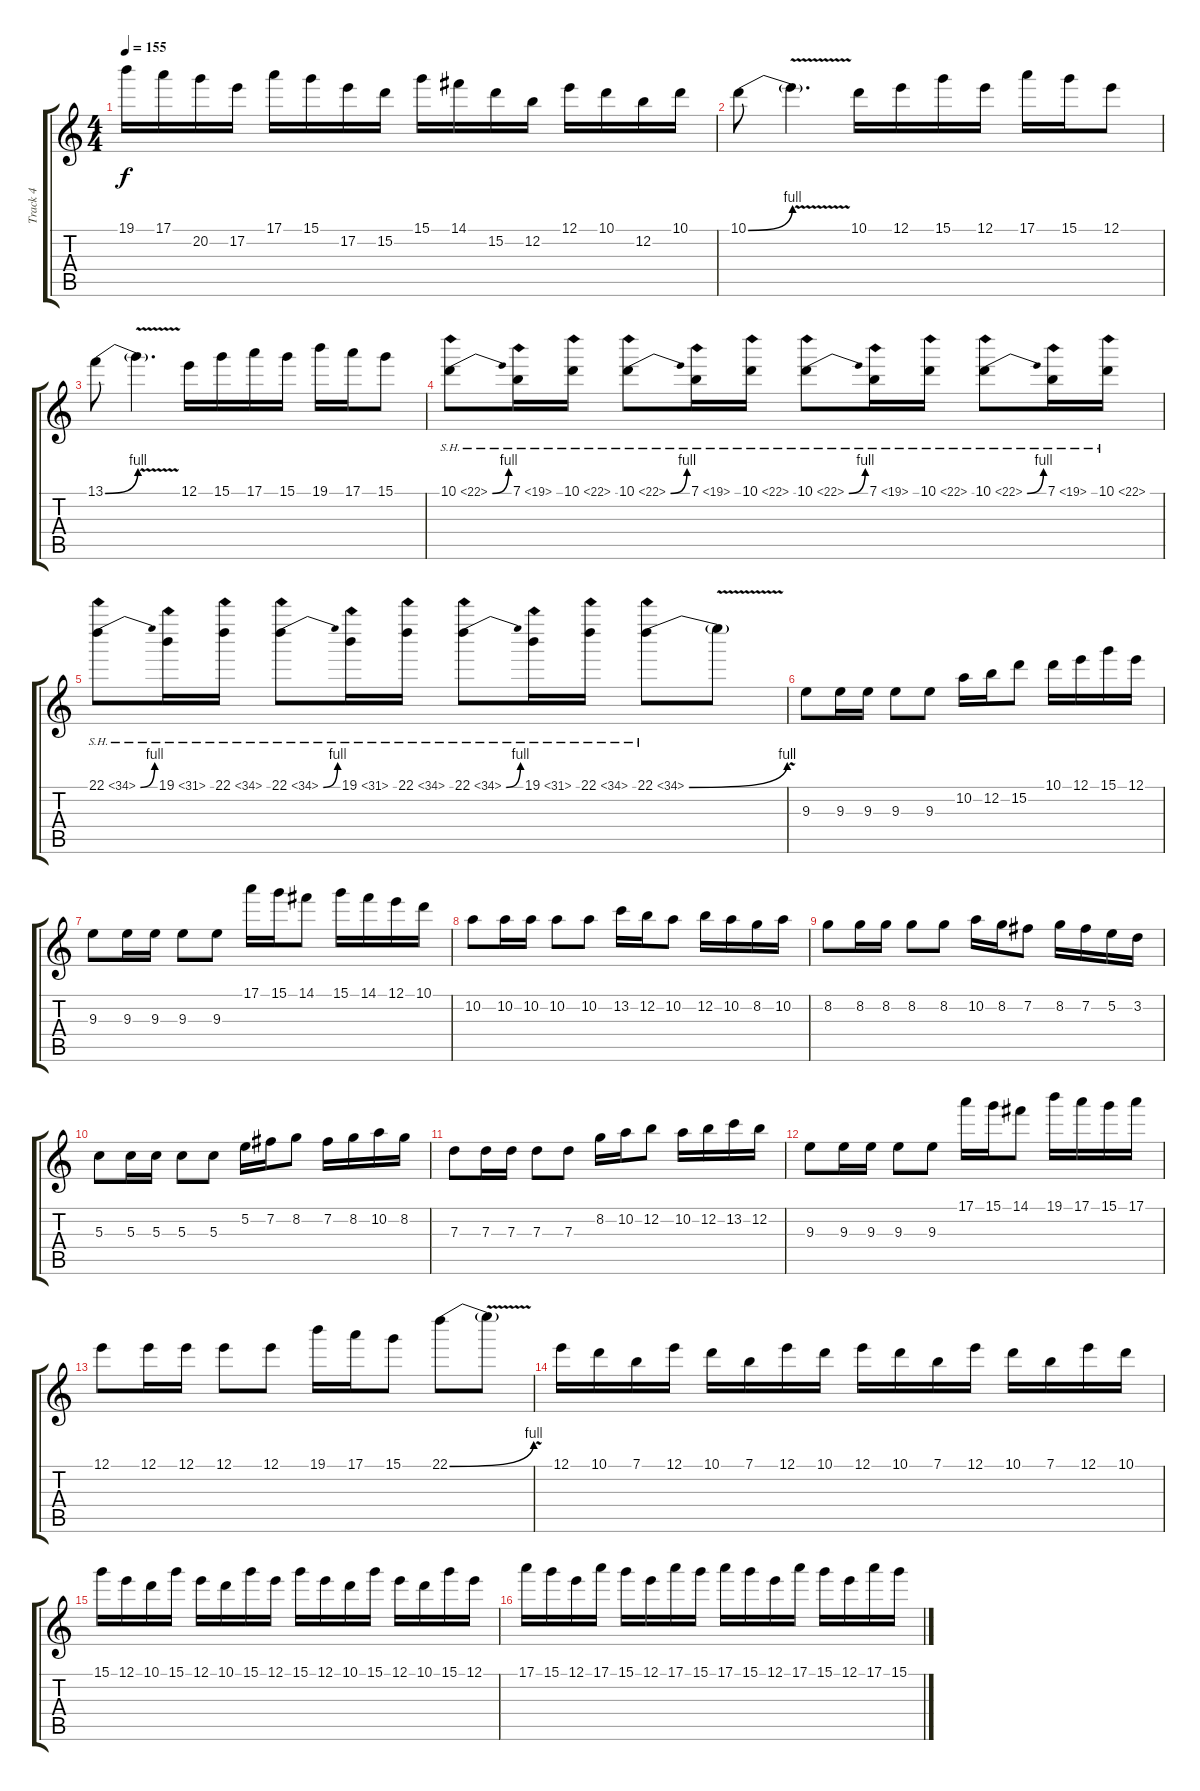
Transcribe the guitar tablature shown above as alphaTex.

\track ("Track 4" "Track 4") {instrument distortionguitar}
\staff {score tabs}
\tuning (E4 B3 G3 D3 A2 E2) {hide}
\ts (4 4)
\tempo 155
\clef g2
\ks c
19.1.16{dy f} 17.1.16 20.2.16 17.2.16 17.1.16 15.1.16 17.2.16 15.2.16 15.1.16 14.1.16 15.2.16 12.2.16 12.1.16 10.1.16 12.2.16 10.1.16 |
10.1{be (bend 0 0 60 4)}.8 10.1{v t}.4{d} 10.1.16 12.1.16 15.1.16 12.1.16 17.1.16 15.1.16 12.1.8 |
13.1{be (bend 0 0 60 4)}.8 13.1{v t}.4{d} 12.1.16 15.1.16 17.1.16 15.1.16 19.1.16 17.1.16 15.1.8 |
10.1{be (bend 0 0 60 4) sh 12}.8 7.1{sh 12}.16 10.1{sh 12}.16 10.1{be (bend 0 0 60 4) sh 12}.8 7.1{sh 12}.16 10.1{sh 12}.16 10.1{be (bend 0 0 60 4) sh 12}.8 7.1{sh 12}.16 10.1{sh 12}.16 10.1{be (bend 0 0 60 4) sh 12}.8 7.1{sh 12}.16 10.1{sh 12}.16 |
22.1{be (bend 0 0 60 4) sh 12}.8 19.1{sh 12}.16 22.1{sh 12}.16 22.1{be (bend 0 0 60 4) sh 12}.8 19.1{sh 12}.16 22.1{sh 12}.16 22.1{be (bend 0 0 60 4) sh 12}.8 19.1{sh 12}.16 22.1{sh 12}.16 22.1{be (bend 0 0 60 4) sh 12}.8 22.1{v t}.8 |
9.3.8 9.3.16 9.3.16 9.3.8 9.3.8 10.2.16 12.2.16 15.2.8 10.1.16 12.1.16 15.1.16 12.1.16 |
9.3.8 9.3.16 9.3.16 9.3.8 9.3.8 17.1.16 15.1.16 14.1.8 15.1.16 14.1.16 12.1.16 10.1.16 |
10.2.8 10.2.16 10.2.16 10.2.8 10.2.8 13.2.16 12.2.16 10.2.8 12.2.16 10.2.16 8.2.16 10.2.16 |
8.2.8 8.2.16 8.2.16 8.2.8 8.2.8 10.2.16 8.2.16 7.2.8 8.2.16 7.2.16 5.2.16 3.2.16 |
5.3.8 5.3.16 5.3.16 5.3.8 5.3.8 5.2.16 7.2.16 8.2.8 7.2.16 8.2.16 10.2.16 8.2.16 |
7.3.8 7.3.16 7.3.16 7.3.8 7.3.8 8.2.16 10.2.16 12.2.8 10.2.16 12.2.16 13.2.16 12.2.16 |
9.3.8 9.3.16 9.3.16 9.3.8 9.3.8 17.1.16 15.1.16 14.1.8 19.1.16 17.1.16 15.1.16 17.1.16 |
12.1.8 12.1.16 12.1.16 12.1.8 12.1.8 19.1.16 17.1.16 15.1.8 22.1{be (bend 0 0 60 4)}.8 22.1{v t}.8 |
12.1.16 10.1.16 7.1.16 12.1.16 10.1.16 7.1.16 12.1.16 10.1.16 12.1.16 10.1.16 7.1.16 12.1.16 10.1.16 7.1.16 12.1.16 10.1.16 |
15.1.16 12.1.16 10.1.16 15.1.16 12.1.16 10.1.16 15.1.16 12.1.16 15.1.16 12.1.16 10.1.16 15.1.16 12.1.16 10.1.16 15.1.16 12.1.16 |
17.1.16 15.1.16 12.1.16 17.1.16 15.1.16 12.1.16 17.1.16 15.1.16 17.1.16 15.1.16 12.1.16 17.1.16 15.1.16 12.1.16 17.1.16 15.1.16
